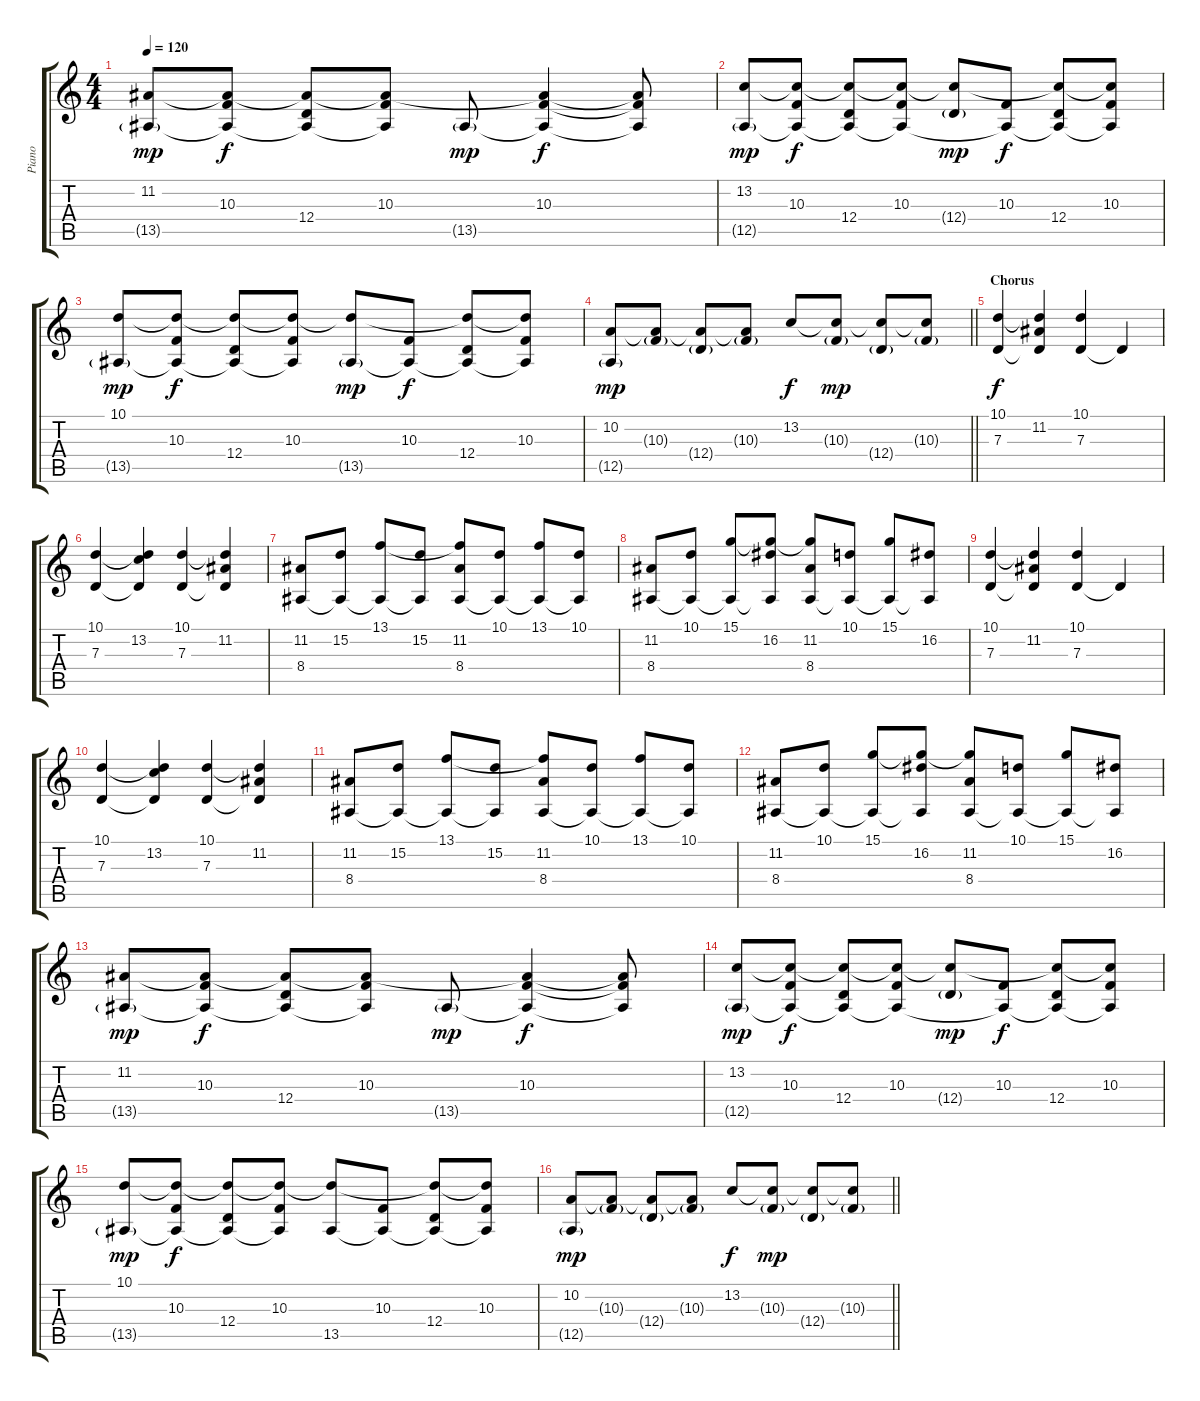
\track ("Piano" "Piano") {instrument brightacousticpiano}
\staff {score tabs}
\tuning (E4 B3 G3 D3 A2 E2) {hide}
\ts (4 4)
\tempo 120
\clef g2
\ks c
(11.2 13.5{g}).8{dy mp} (11.2{t} 10.3 13.5{t}).8{dy f} (11.2{t} 12.4 13.5{t}).8 (11.2{t} 10.3 13.5{t}).8 13.5{g}.8{dy mp} (11.2{t} 10.3 13.5{t}).4{dy f} (11.2{t} 10.3{t} 13.5{t}).8 |
(13.2 12.5{g}).8{dy mp} (13.2{t} 10.3 12.5{t}).8{dy f} (13.2{t} 12.4 12.5{t}).8 (13.2{t} 10.3 12.5{t}).8 (13.2{t} 12.4{g}).8{dy mp} (10.3 12.5{t}).8{dy f} (13.2{t} 12.4 12.5{t}).8 (13.2{t} 10.3 12.5{t}).8 |
(10.1 13.5{g}).8{dy mp} (10.1{t} 10.3 13.5{t}).8{dy f} (10.1{t} 12.4 13.5{t}).8 (10.1{t} 10.3 13.5{t}).8 (10.1{t} 13.5{g}).8{dy mp} (10.3 13.5{t}).8{dy f} (10.1{t} 12.4 13.5{t}).8 (10.1{t} 10.3 13.5{t}).8 |
\barLineRight lightlight
(10.2 12.5{g}).8{dy mp} (10.2{t} 10.3{g}).8 (10.2{t} 12.4{g}).8 (10.2{t} 10.3{g}).8 13.2.8{dy f} (13.2{t} 10.3{g}).8{dy mp} (13.2{t} 12.4{g}).8 (13.2{t} 10.3{g}).8 |
\section ("" "Chorus")
(10.1 7.3).4{dy f} (10.1{t} 11.2 7.3{t}).4 (10.1 7.3).4 7.3{t}.4 |
(10.1 7.3).4 (10.1{t} 13.2 7.3{t}).4 (10.1 7.3).4 (10.1{t} 11.2 7.3{t}).4 |
(11.2 8.4).8 (15.2 8.4{t}).8 (13.1 8.4{t}).8 (15.2 8.4{t}).8 (13.1{t} 11.2 8.4).8 (10.1 8.4{t}).8 (13.1 8.4{t}).8 (10.1 8.4{t}).8 |
(11.2 8.4).8 (10.1 8.4{t}).8 (15.1 8.4{t}).8 (15.1{t} 16.2 8.4{t}).8 (15.1{t} 11.2 8.4).8 (10.1 8.4{t}).8 (15.1 8.4{t}).8 (16.2 8.4{t}).8 |
(10.1 7.3).4 (10.1{t} 11.2 7.3{t}).4 (10.1 7.3).4 7.3{t}.4 |
(10.1 7.3).4 (10.1{t} 13.2 7.3{t}).4 (10.1 7.3).4 (10.1{t} 11.2 7.3{t}).4 |
(11.2 8.4).8 (15.2 8.4{t}).8 (13.1 8.4{t}).8 (15.2 8.4{t}).8 (13.1{t} 11.2 8.4).8 (10.1 8.4{t}).8 (13.1 8.4{t}).8 (10.1 8.4{t}).8 |
(11.2 8.4).8 (10.1 8.4{t}).8 (15.1 8.4{t}).8 (15.1{t} 16.2 8.4{t}).8 (15.1{t} 11.2 8.4).8 (10.1 8.4{t}).8 (15.1 8.4{t}).8 (16.2 8.4{t}).8 |
(11.2 13.5{g}).8{dy mp} (11.2{t} 10.3 13.5{t}).8{dy f} (11.2{t} 12.4 13.5{t}).8 (11.2{t} 10.3 13.5{t}).8 13.5{g}.8{dy mp} (11.2{t} 10.3 13.5{t}).4{dy f} (11.2{t} 10.3{t} 13.5{t}).8 |
(13.2 12.5{g}).8{dy mp} (13.2{t} 10.3 12.5{t}).8{dy f} (13.2{t} 12.4 12.5{t}).8 (13.2{t} 10.3 12.5{t}).8 (13.2{t} 12.4{g}).8{dy mp} (10.3 12.5{t}).8{dy f} (13.2{t} 12.4 12.5{t}).8 (13.2{t} 10.3 12.5{t}).8 |
(10.1 13.5{g}).8{dy mp} (10.1{t} 10.3 13.5{t}).8{dy f} (10.1{t} 12.4 13.5{t}).8 (10.1{t} 10.3 13.5{t}).8 (10.1{t} 13.5).8 (10.3 13.5{t}).8 (10.1{t} 12.4 13.5{t}).8 (10.1{t} 10.3 13.5{t}).8 |
\barLineRight lightlight
(10.2 12.5{g}).8{dy mp} (10.2{t} 10.3{g}).8 (10.2{t} 12.4{g}).8 (10.2{t} 10.3{g}).8 13.2.8{dy f} (13.2{t} 10.3{g}).8{dy mp} (13.2{t} 12.4{g}).8 (13.2{t} 10.3{g}).8
